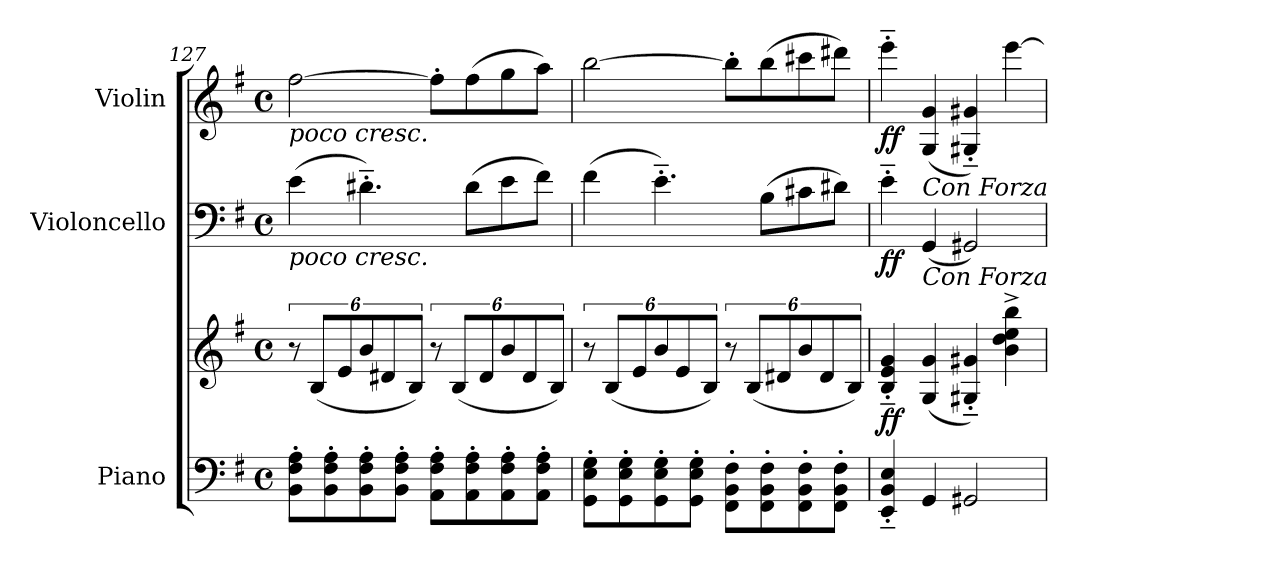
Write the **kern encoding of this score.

**kern	**kern	**dynam	**kern	**dynam	**kern	**dynam
*part3	*part3	*part3	*part2	*part2	*part1	*part1
*staff4	*staff3	*staff3/4	*staff2	*staff2	*staff1	*staff1
*I"Piano	*	*	*I"Violoncello	*	*I"Violin	*
*I'Pno.	*	*	*I'Vc.	*	*I'Vln.	*
*clefF4	*clefG2	*	*clefF4	*	*clefG2	*
*k[f#]	*k[f#]	*	*k[f#]	*	*k[f#]	*
*M4/4	*M4/4	*	*M4/4	*	*M4/4	*
*met(c)	*met(c)	*	*met(c)	*	*met(c)	*
=127	=127	=127	=127	=127	=127	=127
!	!	!	!	!	!LO:TX:b:i:t=poco cresc.	!
!	!	!	!LO:TX:b:i:t=poco cresc.	!	!	!
8BB\' 8F#\' 8A\'L	12r	.	(4e\	.	[2ff#\	.
.	(12B/L	.	.	.	.	.
8BB\' 8F#\' 8A\'	.	.	.	.	.	.
.	12e/	.	.	.	.	.
8BB\' 8F#\' 8A\'	12b/	.	4.d#X'~\)	.	.	.
.	12d#X/	.	.	.	.	.
8BB\' 8F#\' 8A\'J	.	.	.	.	.	.
.	12B/J)	.	.	.	.	.
8AA\' 8F#\' 8A\'L	12r	.	.	.	8ff#'\L]	.
.	(12B/L	.	.	.	.	.
8AA\' 8F#\' 8A\'	.	.	(8d#\L	.	(8ff#\	.
.	12d#/	.	.	.	.	.
8AA\' 8F#\' 8A\'	12b/	.	8e\	.	8gg\	.
.	12d#/	.	.	.	.	.
8AA\' 8F#\' 8A\'J	.	.	8f#\J)	.	8aa\J)	.
.	12B/J)	.	.	.	.	.
=128	=128	=128	=128	=128	=128	=128
8GG\' 8E\' 8G\'L	12r	.	(4f#\	.	[2bb\	.
.	(12B/L	.	.	.	.	.
8GG\' 8E\' 8G\'	.	.	.	.	.	.
.	12e/	.	.	.	.	.
8GG\' 8E\' 8G\'	12b/	.	4.e'~\)	.	.	.
.	12e/	.	.	.	.	.
8GG\' 8E\' 8G\'J	.	.	.	.	.	.
.	12B/J)	.	.	.	.	.
8FF#\' 8BB\' 8F#\'L	12r	.	.	.	8bb'\L]	.
.	(12B/L	.	.	.	.	.
8FF#\' 8BB\' 8F#\'	.	.	(8B\L	.	(8bb\	.
.	12d#X/	.	.	.	.	.
8FF#\' 8BB\' 8F#\'	12b/	.	8c#X\	.	8ccc#X\	.
.	12d#/	.	.	.	.	.
8FF#\' 8BB\' 8F#\'J	.	.	8d#X\J)	.	8ddd#X\J)	.
.	12B/J)	.	.	.	.	.
=129	=129	=129	=129	=129	=129	=129
!	!	!LO:DY:b	!	!LO:DY:b	!	!LO:DY:b
4EE/'~ 4BB/'~ 4E/'~	4B/'>~> 4e/'>~> 4g/'>~>	ff	4e'~\	ff	4eee'~\	ff
!	!	!	!	!	!LO:TX:b:i:t=Con Forza	!
!	!	!	!LO:TX:b:i:t=Con Forza	!	!	!
4GG/	(4G/ 4g/	.	(4GG/	.	(4G/ 4g/	.
2GG#X/	4G#X/'~ 4g#X/'~)	.	2GG#X/)	.	4G#X/'~ 4g#X/'~)	.
.	4b\^ 4dd\^ 4ee\^ 4bb\^	.	.	.	[4eee\	.
=	=	=	=	=	=	=
*-	*-	*-	*-	*-	*-	*-
